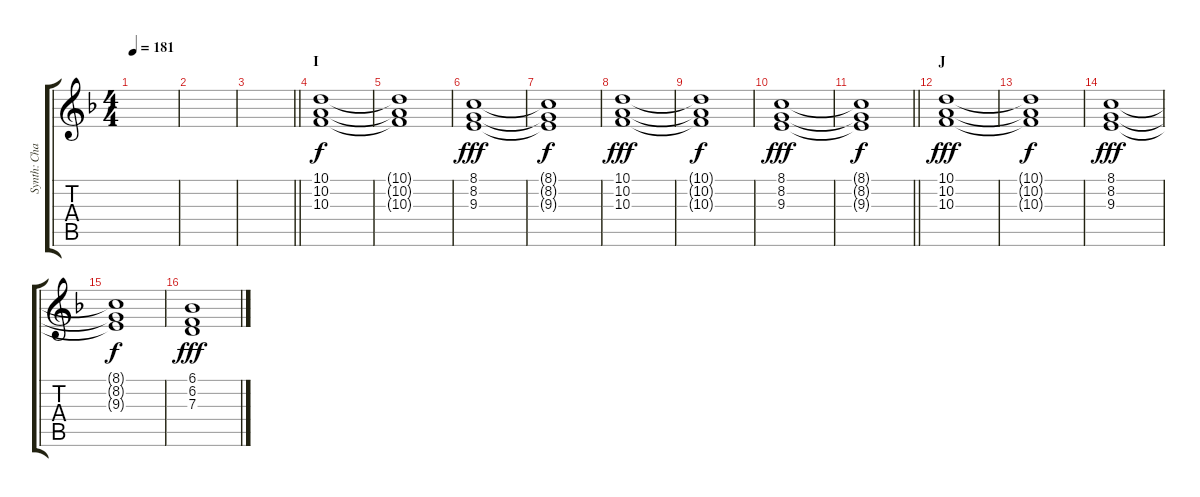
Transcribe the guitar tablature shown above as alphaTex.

\track ("Synth: Charlie" "Synth: Cha") {instrument stringensemble1}
\staff {score tabs}
\tuning (E4 B3 G3 D3 A2 E2) {hide}
\ts (4 4)
\tempo 181
\clef g2
\ks f
|
|
\barLineRight lightlight
|
\section ("" "I")
(10.1 10.2 10.3).1 |
(10.1{t} 10.2{t} 10.3{t}).1{dy f} |
(8.1 8.2 9.3).1{dy fff} |
(8.1{t} 8.2{t} 9.3{t}).1{dy f} |
(10.1 10.2 10.3).1{dy fff} |
(10.1{t} 10.2{t} 10.3{t}).1{dy f} |
(8.1 8.2 9.3).1{dy fff} |
\barLineRight lightlight
(8.1{t} 8.2{t} 9.3{t}).1{dy f} |
\section ("" "J")
(10.1 10.2 10.3).1{dy fff} |
(10.1{t} 10.2{t} 10.3{t}).1{dy f} |
(8.1 8.2 9.3).1{dy fff} |
(8.1{t} 8.2{t} 9.3{t}).1{dy f} |
(6.1 6.2 7.3).1{dy fff}
